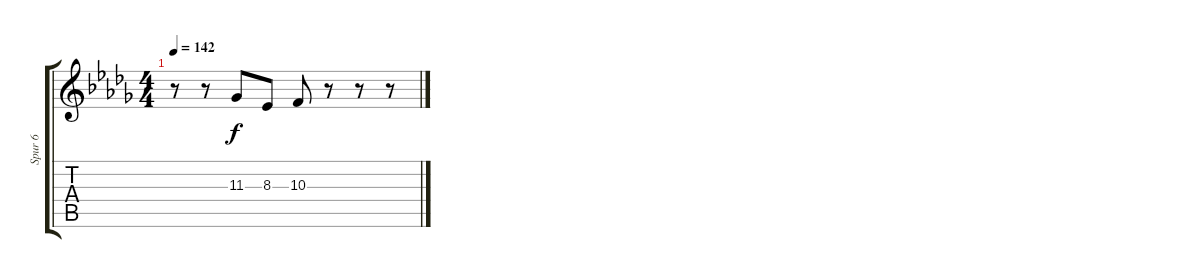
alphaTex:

\track ("Spur 6" "Spur 6") {instrument pad1newage}
\staff {score tabs}
\tuning (E4 B3 G3 D3 A2 E2) {hide}
\ts (4 4)
\tempo 142
\clef g2
\ks db
r.8{dy f instrument pad1newage} r.8 11.3.8 8.3.8 10.3.8 r.8 r.8 r.8
